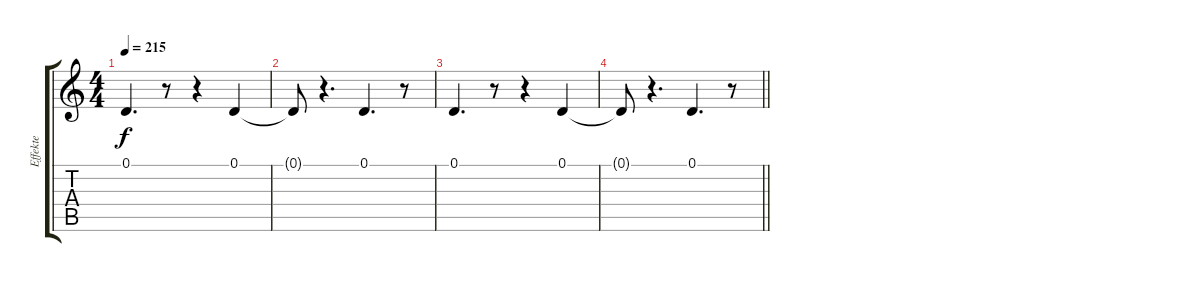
\track ("Effekte" "Effekte") {instrument applause}
\staff {score tabs}
\tuning (D4 A3 F3 C3 G2 D2) {hide}
\ts (4 4)
\tempo 215
\clef g2
\ks c
0.1.4{d dy f} r.8 r.4 0.1.4 |
0.1{t}.8 r.4{d} 0.1.4{d} r.8 |
0.1.4{d} r.8 r.4 0.1.4 |
\barLineRight lightlight
0.1{t}.8 r.4{d} 0.1.4{d} r.8
